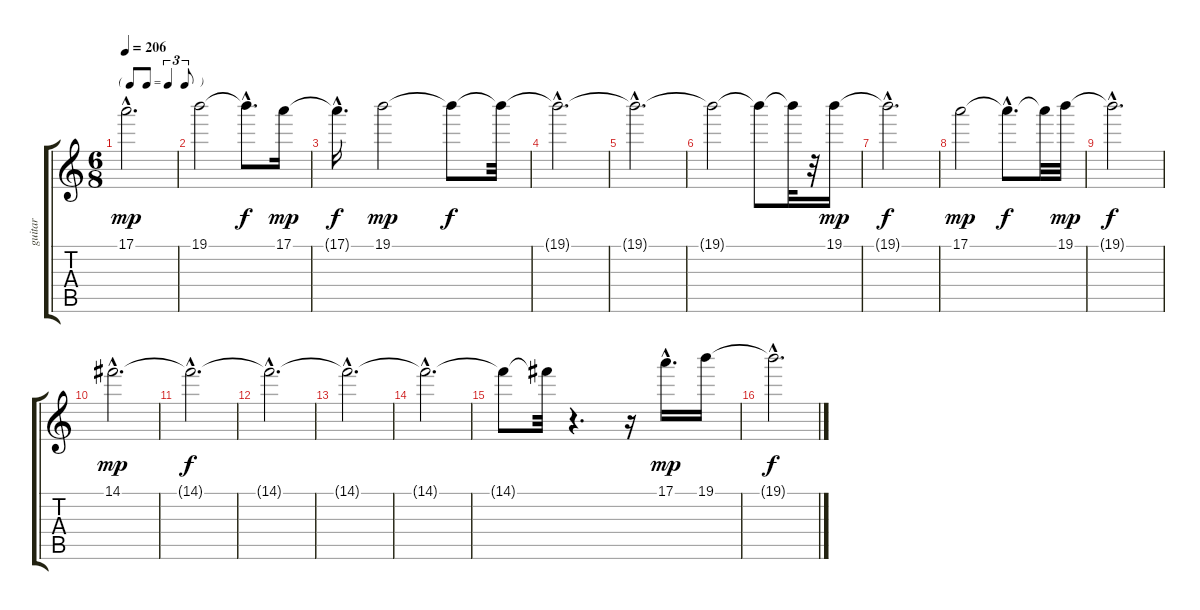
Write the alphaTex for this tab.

\track ("guitar" "guitar") {instrument distortionguitar}
\staff {score tabs}
\tuning (E4 B3 G3 D3 A2 E2) {hide}
\ts (6 8)
\tf triplet8th
\tempo 206
\clef g2
\ks c
17.1{hac}.2{d dy mp} |
19.1.2 19.1{hac t}.8{d dy f} 17.1.16{dy mp} |
17.1{hac t}.16{d dy f} 19.1.2{dy mp} 19.1{t}.8{dy f} 19.1{t}.32 |
19.1{hac t}.2{d} |
19.1{hac t}.2{d} |
19.1{t}.2 19.1{t}.8 19.1{t}.32 r.32 19.1.16{dy mp} |
19.1{hac t}.2{d dy f} |
17.1.2{dy mp} 17.1{hac t}.8{d dy f} 17.1{t}.32 19.1.32{dy mp} |
19.1{hac t}.2{d dy f} |
14.1{hac}.2{d dy mp} |
14.1{hac t}.2{d dy f} |
14.1{hac t}.2{d} |
14.1{hac t}.2{d} |
14.1{hac t}.2{d} |
14.1{t}.8 14.1{t}.32 r.4{d} r.16 17.1{hac}.16{d dy mp} 19.1.16 |
19.1{hac t}.2{d dy f}
